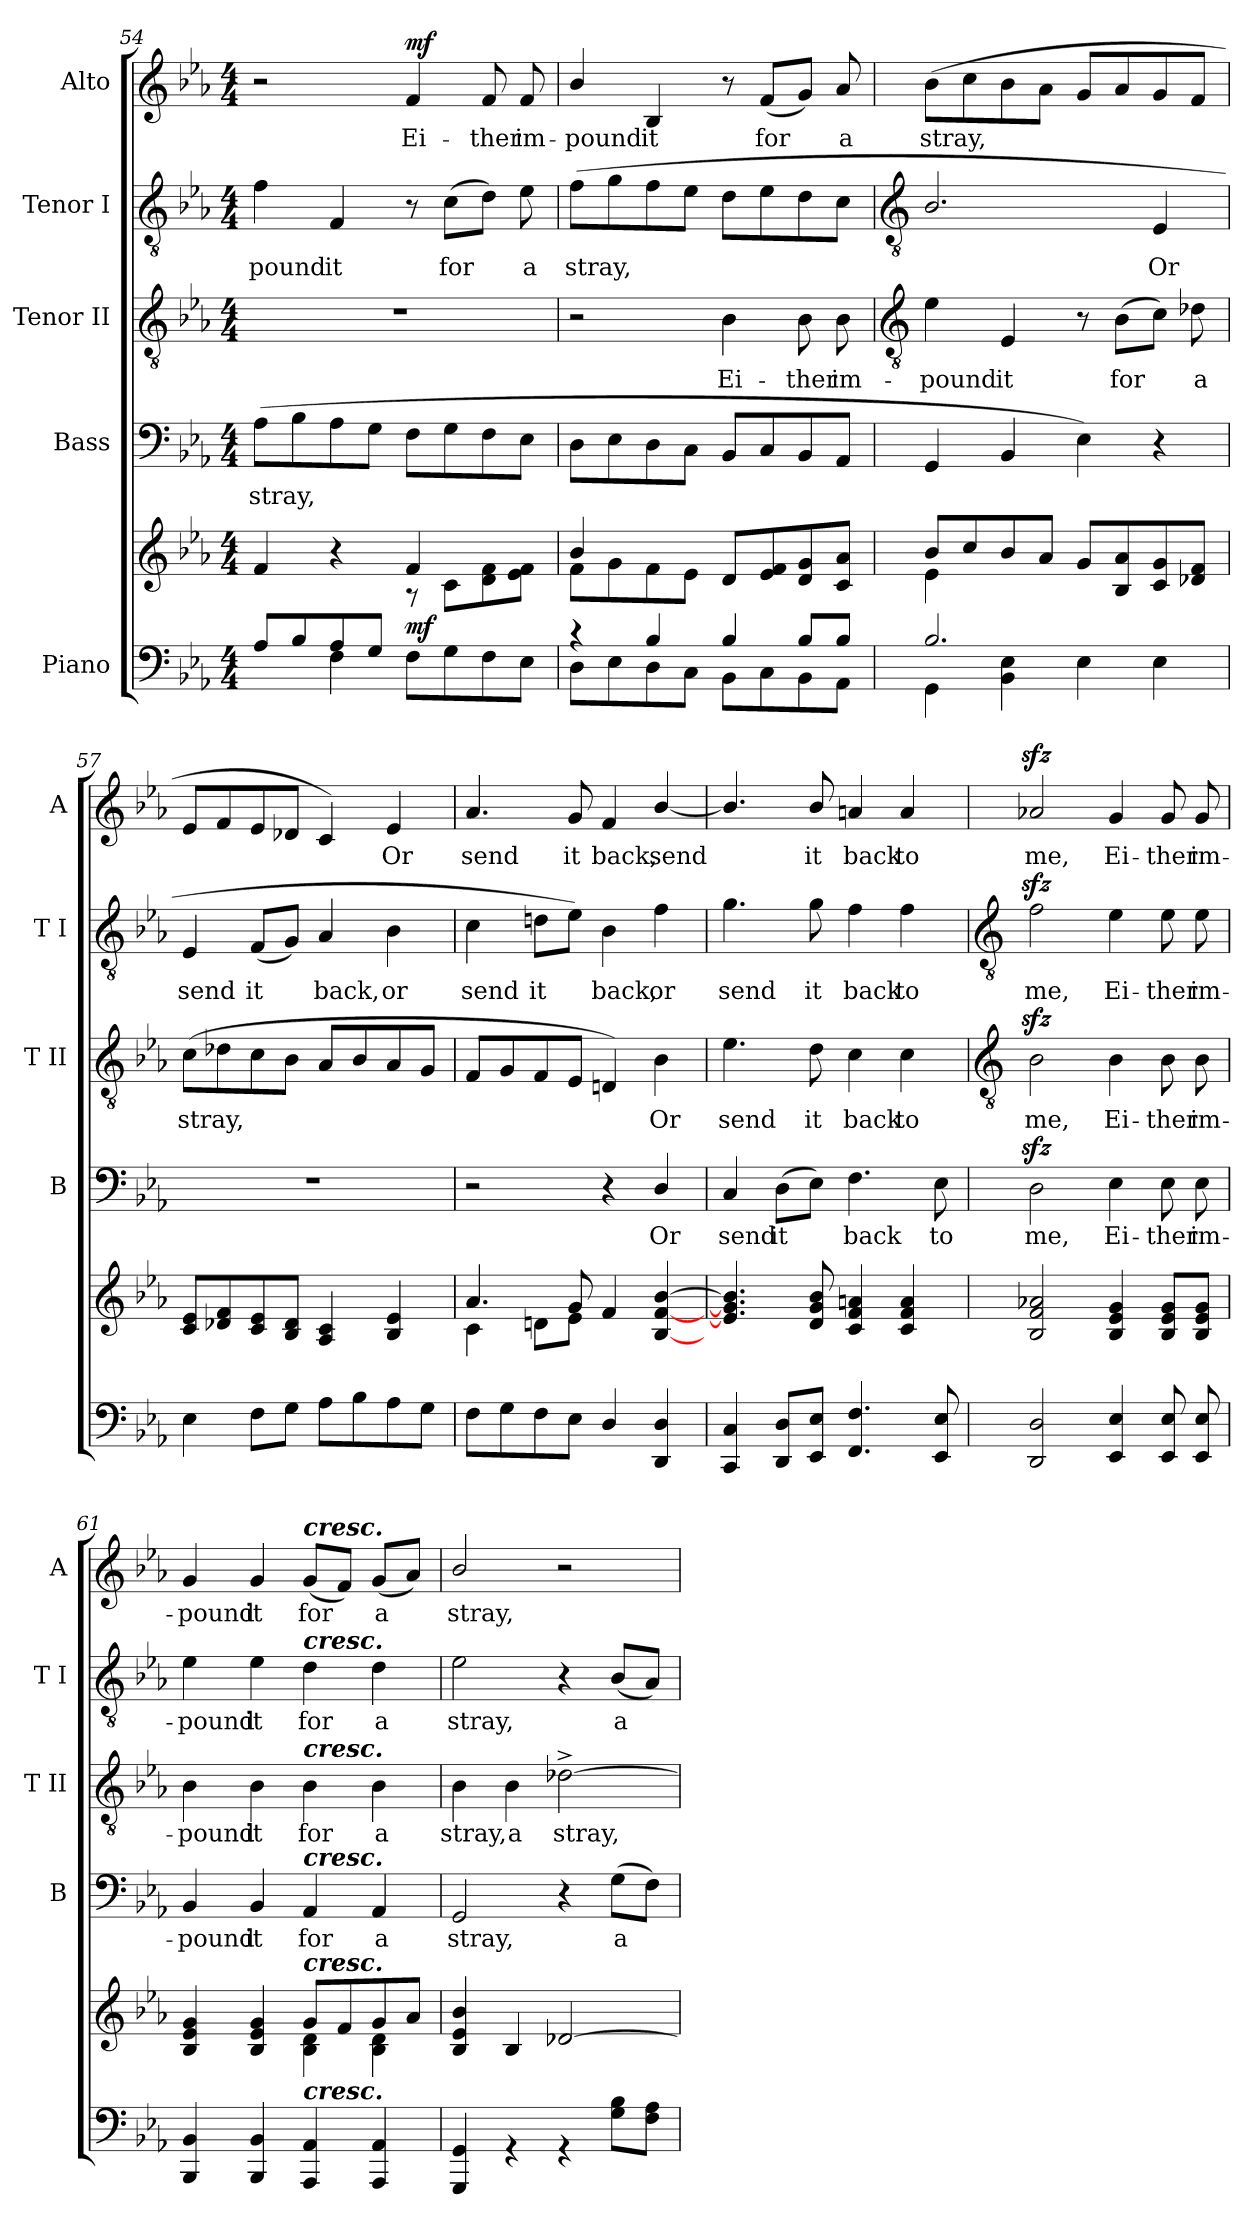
**kern	**kern	**dynam	**kern	**text	**kern	**text	**kern	**text	**kern	**text	**dynam
*part5	*part5	*part5	*part4	*part4	*part3	*part3	*part2	*part2	*part1	*part1	*part1
*staff6	*staff5	*staff5/6	*staff4	*staff4	*staff3	*staff3	*staff2	*staff2	*staff1	*staff1	*staff1
*I"Piano	*	*	*I"Bass	*	*I"Tenor II	*	*I"Tenor I	*	*I"Alto	*	*
*	*	*	*I'B	*	*I'T II	*	*I'T I	*	*I'A	*	*
*clefF4	*clefG2	*	*clefF4	*	*clefGv2	*	*clefGv2	*	*clefG2	*	*
*k[b-e-a-]	*k[b-e-a-]	*	*k[b-e-a-]	*	*k[b-e-a-]	*	*k[b-e-a-]	*	*k[b-e-a-]	*	*
*E-:	*E-:	*	*E-:	*	*E-:	*	*E-:	*	*E-:	*	*
*M4/4	*M4/4	*	*M4/4	*	*M4/4	*	*M4/4	*	*M4/4	*	*
=54	=54	=54	=54	=54	=54	=54	=54	=54	=54	=54	=54
*^	*^	*	*	*	*	*	*	*	*	*	*
!	!	!	!	!	!	!LO:LY:b	!	!	!	!LO:LY:b	!	!	!
8A-/L	4ryy	4f	2ryy	.	(<8A-L	stray,	1r	.	4f	-pound	2r	.	.
8B-/	.	.	.	.	8B-	.	.	.	.	.	.	.	.
!	!	!	!	!	!	!	!	!	!	!LO:LY:b	!	!	!
8A-/	4F\	4r	.	.	8A-	.	.	.	4F	it	.	.	.
8G/J	.	.	.	.	8GJ	.	.	.	.	.	.	.	.
!	!	!	!	!LO:DY:b	!	!	!	!	!	!	!	!LO:LY:b	!LO:DY:b
2ryy	8F\L	4f	8r	mf	8FL	.	.	.	8r	.	4f	Ei-	mf
!	!	!	!	!	!	!	!	!	!	!LO:LY:b	!	!	!
.	8G\	.	8c\L	.	8G	.	.	.	(>8cL	for	.	.	.
!	!	!	!	!	!	!	!	!	!	!	!	!LO:LY:b	!
.	8F\	4ryy	8d\ 8f\	.	8F	.	.	.	8dJ)	.	8f	-ther	.
!	!	!	!	!	!	!	!	!	!	!LO:LY:b	!	!LO:LY:b	!
.	8E-\J	.	8e-\ 8f\J	.	8E-J	.	.	.	8e-	a	8f	im-	.
=55	=55	=55	=55	=55	=55	=55	=55	=55	=55	=55	=55	=55	=55
!	!	!	!	!	!	!	!	!	!	!LO:LY:b	!	!LO:LY:b	!
4r	8D\L	4b-/	8f\L	.	8DL	.	2r	.	(>8fL	stray,	4b-/	-pound	.
.	8E-\	.	8g\	.	8E-	.	.	.	8g	.	.	.	.
!	!	!	!	!	!	!	!	!	!	!	!	!LO:LY:b	!
4B-/	8D\	4ryy	8f\	.	8D	.	.	.	8f	.	4B-	it	.
.	8C\J	.	8e-\J	.	8CJ	.	.	.	8e-J	.	.	.	.
!	!	!	!	!	!	!	!	!LO:LY:b	!	!	!	!	!
4B-/	8BB-\L	8dL	2ryy	.	8BB-L	.	4B-	Ei-	8dL	.	8r	.	.
!	!	!	!	!	!	!	!	!	!	!	!	!LO:LY:b	!
.	8C\	8e- 8f	.	.	8C	.	.	.	8e-	.	(<8fL	for	.
!	!	!	!	!	!	!	!	!LO:LY:b	!	!	!	!	!
8B-/L	8BB-\	8d 8g	.	.	8BB-	.	8B-	-ther	8d	.	8gJ)	.	.
!	!	!	!	!	!	!	!	!LO:LY:b	!	!	!	!LO:LY:b	!
8B-/J	8AA-\J	8c 8a-J	.	.	8AA-J	.	8B-	im-	8cJ	.	8a-	a	.
!!LO:LB:g=z
=56	=56	=56	=56	=56	=56	=56	=56	=56	=56	=56	=56	=56	=56
*	*	*	*	*	*	*	*clefGv2	*	*clefGv2	*	*	*	*
!	!	!	!	!	!	!	!	!LO:LY:b	!	!	!	!LO:LY:b	!
2.B-/	4GG\	8b-/L	4e-\	.	4GG	.	4e-	-pound	2.B-/	.	(<8b-L	stray,	.
.	.	8cc/	.	.	.	.	.	.	.	.	8cc	.	.
!	!	!	!	!	!	!	!	!LO:LY:b	!	!	!	!	!
.	4BB-\ 4E-\	8b-/	2.ryy	.	4BB-	.	4E-	it	.	.	8b-	.	.
.	.	8a-J	.	.	.	.	.	.	.	.	8a-J	.	.
.	4E-\	8gL	.	.	4E-)	.	8r	.	.	.	8gL	.	.
!	!	!	!	!	!	!	!	!LO:LY:b	!	!	!	!	!
.	.	8B- 8a-	.	.	.	.	(>8B-L	for	.	.	8a-	.	.
!	!	!	!	!	!	!	!	!	!	!LO:LY:b	!	!	!
4ryy	4E-\	8c 8g	.	.	4r	.	8cJ)	.	4E-	Or	8g	.	.
!	!	!	!	!	!	!	!	!LO:LY:b	!	!	!	!	!
.	.	8d-X 8fJ	.	.	.	.	8d-X	a	.	.	8fJ	.	.
=57	=57	=57	=57	=57	=57	=57	=57	=57	=57	=57	=57	=57	=57
!	!	!	!	!	!	!	!	!LO:LY:b	!	!LO:LY:b	!	!	!
1ryy	4E-\	8c 8e-L	1ryy	.	1r	.	(<8cL	stray,	4E-	send	8e-L	.	.
.	.	8d-X 8f	.	.	.	.	8d-X	.	.	.	8f	.	.
!	!	!	!	!	!	!	!	!	!	!LO:LY:b	!	!	!
.	8F\L	8c 8e-	.	.	.	.	8c	.	(<8FL	it	8e-	.	.
.	8G\J	8B- 8d-J	.	.	.	.	8B-J	.	8GJ)	.	8d-XJ	.	.
!	!	!	!	!	!	!	!	!	!	!LO:LY:b	!	!	!
.	8A-\L	4A- 4c	.	.	.	.	8A-L	.	4A-	back,	4c)	.	.
.	8B-\	.	.	.	.	.	8B-	.	.	.	.	.	.
!	!	!	!	!	!	!	!	!	!	!LO:LY:b	!	!LO:LY:b	!
.	8A-\	4B- 4e-	.	.	.	.	8A-	.	4B-	or	4e-	Or	.
.	8G\J	.	.	.	.	.	8GJ	.	.	.	.	.	.
=58	=58	=58	=58	=58	=58	=58	=58	=58	=58	=58	=58	=58	=58
!	!	!	!	!	!	!	!	!	!	!LO:LY:b	!	!LO:LY:b	!
8F\L	1ryy	4.a-	4c\	.	2r	.	8FL	.	4c	send	4.a-	send	.
8G\	.	.	.	.	.	.	8G	.	.	.	.	.	.
!	!	!	!	!	!	!	!	!	!	!LO:LY:b	!	!	!
8F\	.	.	8dn\L	.	.	.	8F	.	8dnL	it	.	.	.
!	!	!	!	!	!	!	!	!	!	!	!	!LO:LY:b	!
8E-\J	.	8g	8e-\J	.	.	.	8E-J	.	8e-J)	.	8g	it	.
!	!	!	!	!	!	!	!	!	!	!LO:LY:b	!	!LO:LY:b	!
4D/	.	4f	2ryy	.	4r	.	4Dn)	.	4B-	back,	4f	back,	.
!	!	!	!	!	!	!LO:LY:b	!	!LO:LY:b	!	!LO:LY:b	!	!LO:LY:b	!
4DD/ 4D/	.	[4B-/ [4f/ [4b-/	.	.	4D/	Or	4B-	Or	4f	or	[4b-/	send	.
=59	=59	=59	=59	=59	=59	=59	=59	=59	=59	=59	=59	=59	=59
!	!	!	!	!	!	!LO:LY:b	!	!LO:LY:b	!	!LO:LY:b	!	!	!
4CC/ 4C/	1ryy	4.e-/] 4.g/] 4.b-/]	1ryy	.	4C	send	4.e-	send	4.g	send	4.b-/]	.	.
!	!	!	!	!	!	!LO:LY:b	!	!	!	!	!	!	!
8DD/ 8D/L	.	.	.	.	(>8DL	it	.	.	.	.	.	.	.
!	!	!	!	!	!	!	!	!LO:LY:b	!	!LO:LY:b	!	!LO:LY:b	!
8EE-/ 8E-/J	.	8d/ 8g/ 8b-/	.	.	8E-J)	.	8d	it	8g	it	8b-/	it	.
!	!	!	!	!	!	!LO:LY:b	!	!LO:LY:b	!	!LO:LY:b	!	!LO:LY:b	!
4.FF/ 4.F/	.	4c 4f 4an	.	.	4.F	back	4c	back	4f	back	4an	back	.
!	!	!	!	!	!	!	!	!LO:LY:b	!	!LO:LY:b	!	!LO:LY:b	!
.	.	4c 4f 4a	.	.	.	.	4c	to	4f	to	4a	to	.
!	!	!	!	!	!	!LO:LY:b	!	!	!	!	!	!	!
8EE-/ 8E-/	.	.	.	.	8E-	to	.	.	.	.	.	.	.
!!LO:LB:g=z
=60	=60	=60	=60	=60	=60	=60	=60	=60	=60	=60	=60	=60	=60
*	*	*	*	*	*	*	*clefGv2	*	*clefGv2	*	*	*	*
!	!	!	!	!LO:DY:b=2	!	!LO:LY:b	!	!LO:LY:b	!	!LO:LY:b	!	!LO:LY:b	!
!	!	!	!	!LO:DY:n=1:b	!	!	!	!	!	!	!	!	!
2DD/ 2D/	1ryy	2B- 2f 2a-X	1ryy	sfz sfz	2Dzz<	me,	2B-zz<	me,	2fzz<	me,	2a-Xzz<	me,	.
!	!	!	!	!	!	!LO:LY:b	!	!LO:LY:b	!	!LO:LY:b	!	!LO:LY:b	!
4EE-/ 4E-/	.	4B- 4e- 4g	.	.	4E-	Ei-	4B-	Ei-	4e-	Ei-	4g	Ei-	.
!	!	!	!	!	!	!LO:LY:b	!	!LO:LY:b	!	!LO:LY:b	!	!LO:LY:b	!
8EE-/ 8E-/	.	8B- 8e- 8gL	.	.	8E-	-ther	8B-	-ther	8e-	-ther	8g	-ther	.
!	!	!	!	!	!	!LO:LY:b	!	!LO:LY:b	!	!LO:LY:b	!	!LO:LY:b	!
8EE-/ 8E-/	.	8B- 8e- 8gJ	.	.	8E-	im-	8B-	im-	8e-	im-	8g	im-	.
=61	=61	=61	=61	=61	=61	=61	=61	=61	=61	=61	=61	=61	=61
!	!	!	!	!	!	!LO:LY:b	!	!LO:LY:b	!	!LO:LY:b	!	!LO:LY:b	!
4BBB-/ 4BB-/	1ryy	4B- 4e- 4g	2ryy	.	4BB-	-pound	4B-	-pound	4e-	-pound	4g	-pound	.
!	!	!	!	!	!	!LO:LY:b	!	!LO:LY:b	!	!LO:LY:b	!	!LO:LY:b	!
4BBB-/ 4BB-/	.	4B- 4e- 4g	.	.	4BB-	it	4B-	it	4e-	it	4g	it	.
!	!	!	!	!	!	!	!	!	!	!	!LO:TX:a:Bi:t=cresc.	!	!
!	!	!	!	!	!	!	!	!	!LO:TX:a:Bi:t=cresc.	!	!	!	!
!	!	!	!	!	!	!	!LO:TX:a:Bi:t=cresc.	!	!	!	!	!	!
!	!	!	!	!	!LO:TX:a:Bi:t=cresc.	!	!	!	!	!	!	!	!
!	!	!LO:TX:a:Bi:t=cresc.	!	!	!	!	!	!	!	!	!	!	!
!LO:TX:a:Bi:t=cresc.	!	!	!	!	!	!	!	!	!	!	!	!	!
!	!	!	!	!	!	!LO:LY:b	!	!LO:LY:b	!	!LO:LY:b	!	!LO:LY:b	!
4AAA-/ 4AA-/	.	8gL	4B-\ 4d\	.	4AA-	for	4B-	for	4d	for	(<8gL	for	.
.	.	8f	.	.	.	.	.	.	.	.	8fJ)	.	.
!	!	!	!	!	!	!LO:LY:b	!	!LO:LY:b	!	!LO:LY:b	!	!LO:LY:b	!
4AAA-/ 4AA-/	.	8g	4B-\ 4d\	.	4AA-	a	4B-	a	4d	a	(<8gL	a	.
.	.	8a-J	.	.	.	.	.	.	.	.	8a-J)	.	.
=62	=62	=62	=62	=62	=62	=62	=62	=62	=62	=62	=62	=62	=62
!	!	!	!	!	!	!LO:LY:b	!	!LO:LY:b	!	!LO:LY:b	!	!LO:LY:b	!
1ryy	4GGG/ 4GG/	4B- 4e- 4b-	1ryy	.	2GG	stray,	4B-	stray,	2e-	stray,	2b-/	stray,	.
!	!	!	!	!	!	!	!	!LO:LY:b	!	!	!	!	!
.	4r	4B-	.	.	.	.	4B-	a	.	.	.	.	.
!	!	!	!	!	!	!	!	!LO:LY:b	!	!	!	!	!
.	4r	[2d-X	.	.	4r	.	[2d-X^	stray,	4r	.	2r	.	.
!	!	!	!	!	!	!LO:LY:b	!	!	!	!LO:LY:b	!	!	!
.	8G\ 8B-\L	.	.	.	(>8GL	a	.	.	(<8B-L	a	.	.	.
.	8F\ 8A-\J	.	.	.	8FJ)	.	.	.	8A-J)	.	.	.	.
*v	*v	*	*	*	*	*	*	*	*	*	*	*	*
*	*v	*v	*	*	*	*	*	*	*	*	*	*
=	=	=	=	=	=	=	=	=	=	=	=
*-	*-	*-	*-	*-	*-	*-	*-	*-	*-	*-	*-
